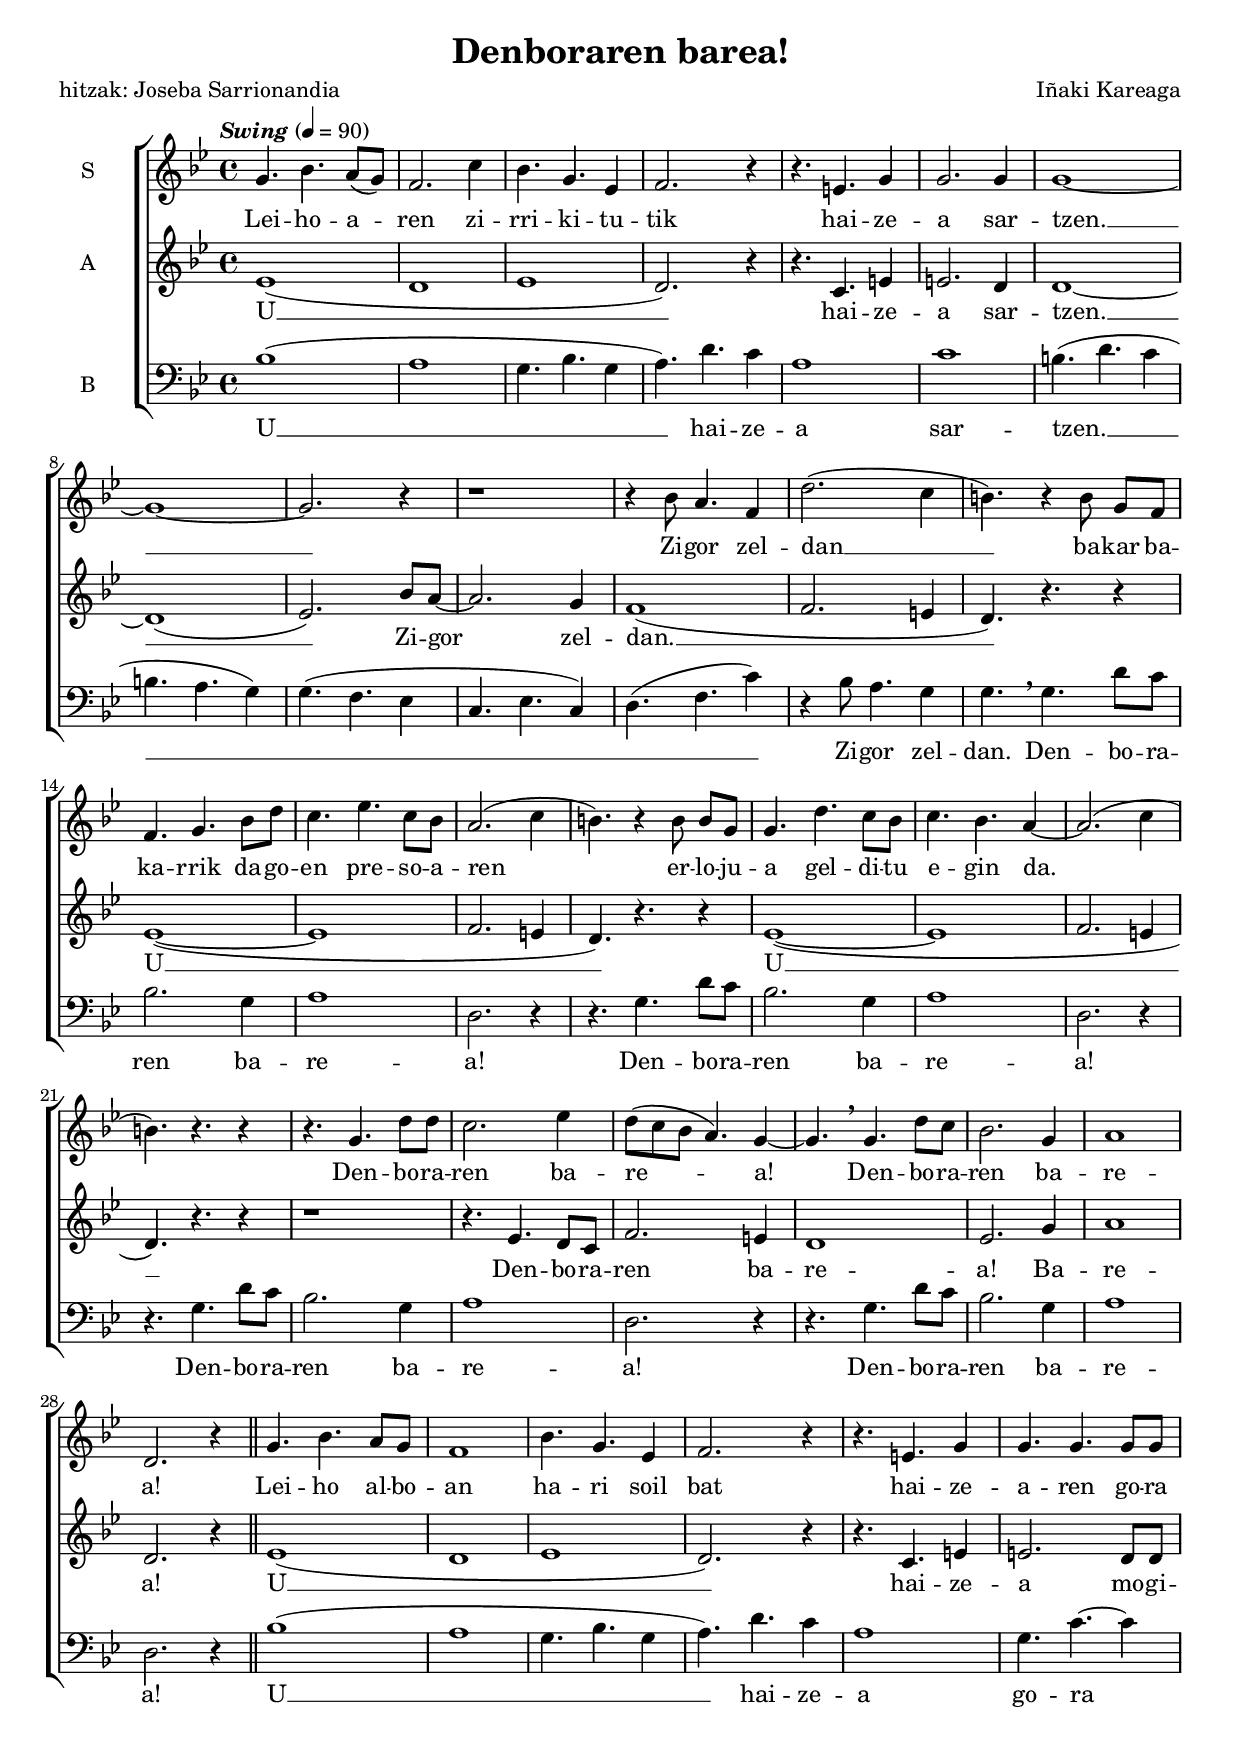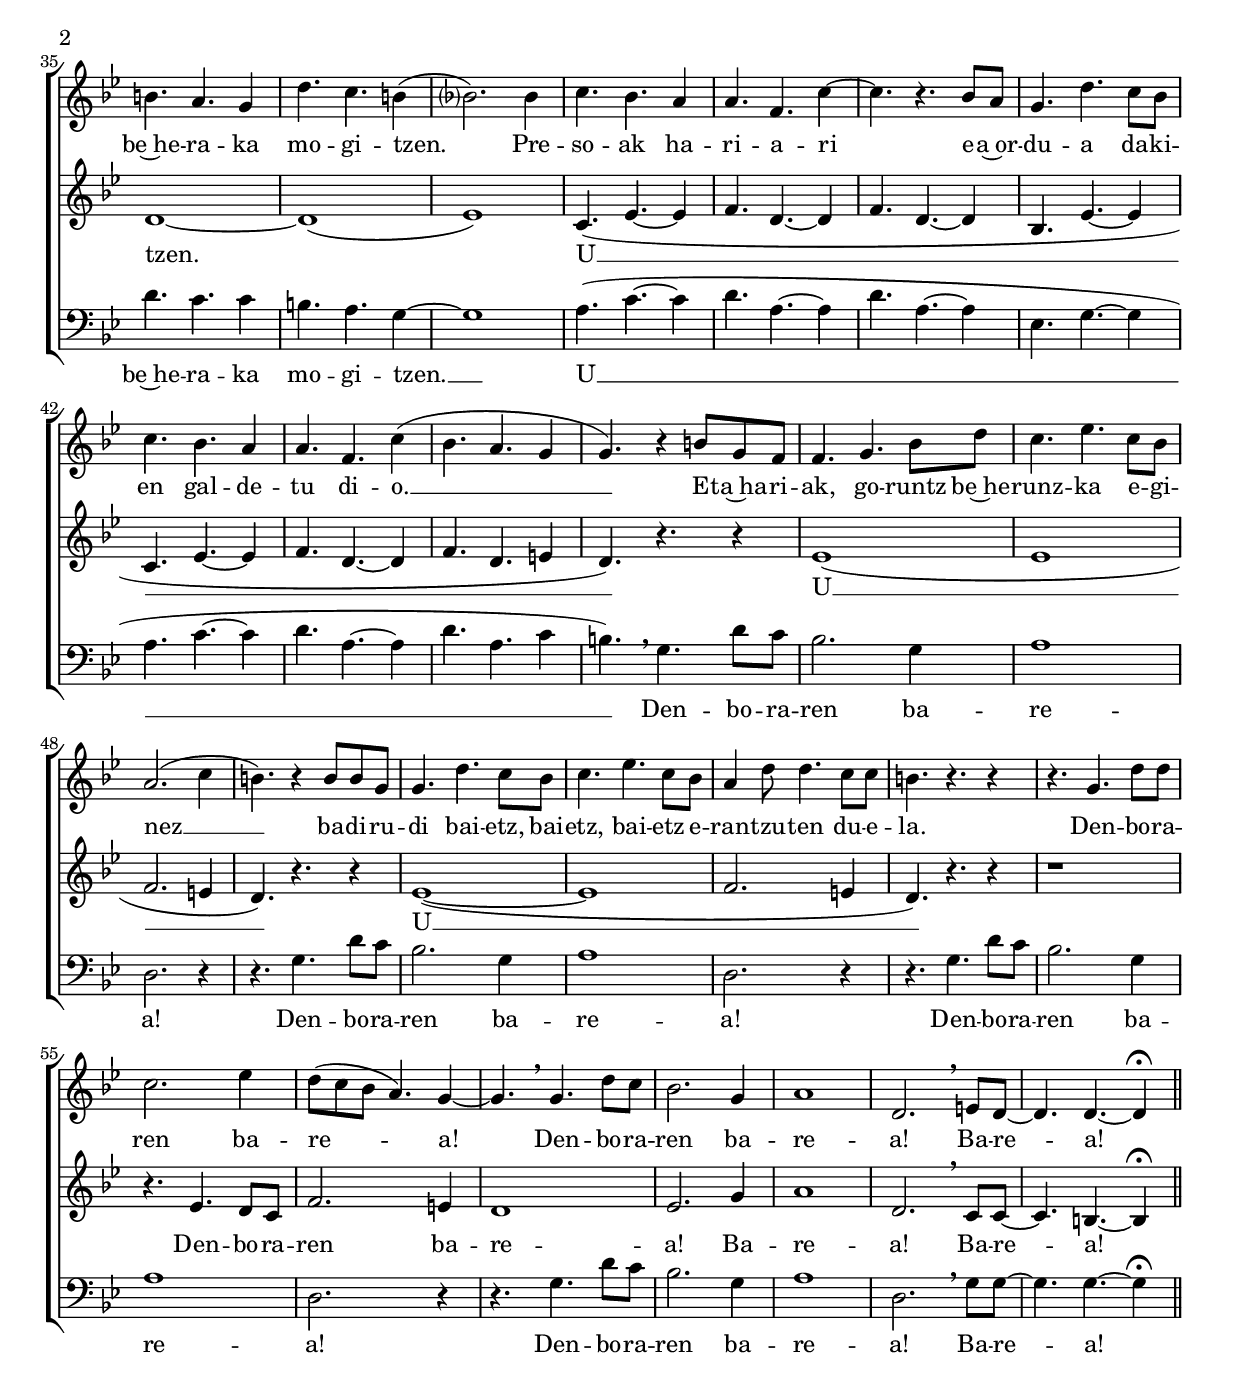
\version "2.14.2"
\paper {
  printallheaders = ##t
}

#(set-default-paper-size "a4")
#(set-global-staff-size 19)


\header {
  title = "Denboraren barea!"
  composer = "Iñaki Kareaga"
  poet= "hitzak: Joseba Sarrionandia"
}

LetraS = \lyricmode {
  Lei -- ho -- a -- ren zi -- rri -- ki -- tu -- tik
  hai -- ze -- a sar -- tzen. __
  Zi -- gor zel -- dan __
  ba -- kar ba -- ka -- rrik da -- go -- en pre -- so -- a -- ren
  er -- lo -- ju -- a gel -- di -- tu e -- gin da.
  Den -- bo -- ra -- ren ba -- re -- a!
  Den -- bo -- ra -- ren ba -- re -- a!
  
  Lei -- ho al -- bo -- an ha -- ri soil bat
  hai -- ze -- a -- ren go -- ra be~he -- ra -- ka mo -- gi -- tzen.
  Pre -- so -- ak ha -- ri -- a -- ri
  e -- a~or -- du -- a da -- ki -- en gal -- de -- tu di -- o. __
  
  E -- ta~ha -- ri -- ak, go -- runtz be~he -- runz -- ka e -- gi -- nez __
  ba -- di -- ru -- di bai -- etz, bai -- etz, 
  bai -- etz e -- ran -- tzu -- ten du -- e -- la.
  Den -- bo -- ra -- ren ba -- re -- a!
  Den -- bo -- ra -- ren ba -- re -- a!
  Ba -- re -- a!
  
}

LetraA = \lyricmode {
 U __
 hai -- ze -- a sar -- tzen. __
 Zi -- gor zel -- dan. __
 U __
 U __
 Den -- bo -- ra -- ren ba -- re -- a!
 Ba -- re -- a!
 
 U __
 
 hai -- ze -- a mo -- gi -- tzen.
 U __
 U __
 U __
 Den -- bo -- ra -- ren ba -- re -- a!
 Ba -- re -- a!
 Ba -- re -- a!
 
}

LetraB = \lyricmode {
  U __
  hai -- ze -- a sar -- tzen. __ _ _
  Zi -- gor zel -- dan.
  Den -- bo -- ra -- ren ba -- re -- a!
  Den -- bo -- ra -- ren ba -- re -- a!
  Den -- bo -- ra -- ren ba -- re -- a!
  Den -- bo -- ra -- ren ba -- re -- a!
  
  U __
  
  hai -- ze -- a go -- ra be~he -- ra  -- ka mo -- gi -- tzen. __
  
  U __
  
  Den -- bo -- ra -- ren ba -- re -- a!
  Den -- bo -- ra -- ren ba -- re -- a!
  Den -- bo -- ra -- ren ba -- re -- a!
  Den -- bo -- ra -- ren ba -- re -- a!
  
  Ba -- re -- a!
  

}


S =
\relative c''
{
  \set Staff.midiInstrument = #"acoustic grand"
  \clef treble
  \key g \minor
  \time 4/4
  \tempo \markup { \italic Swing } 4=90
  \context Voice = "S" {
    g4. bes a8( g) |
    f2. c'4 |
    bes4. g ees4 |
    f2. r4 |
    r4. e4. g4 |
    g2. g4  |
    g1 ~ |
    g1 ~ |
    g2. r4 |
    r1 |
    r4 bes8 a4. f4 |
    d'2.( c4 |
    b4.) r4 \autoBeamOff b8 \autoBeamOn g8 f |
    f4. g4. bes8 d8 |
    c4. ees4. c8 bes8 |
    a2.( c4 |
    b4.) r4 \autoBeamOff b8 \autoBeamOn b8 g |
    g4. d'4. c8 bes8 |
    c4. bes4. a4~ |
    a2.( c4 |
    b4.) r4. r4 |
    r4. g4. d'8 d  |
    c2. ees4 |
    d8( c bes a4.) g4 ~ |
    g4. \breathe g4. d'8 c  |
    bes2. g4 |
    a1 |
    d,2. r4 \bar "||"
    g4. bes a8 g8 |
    f1 |
    bes4. g ees4 |
    f2. r4 |
    r4. e4. g4 |
    g4. g4. g8 g  |
    b4. a4. g4 |
    d'4. c4. b4( |
    bes?2.) bes4 |
    c4. bes4. a4 |
    a4. f4. c'4 ~ |
    c4. r4. bes8 a |
    g4. d'4. c8 bes |
    c4. bes4. a4  |
    a4. f4. c'4( |
    bes4. a4. g4 |
    g4.) r4 b8 g f |
    f4. g4. bes8 d8 |
    c4. ees4. c8 bes8 |
    a2.( c4 |
    b4.) r4 b8 b g |
    g4. d'4. c8 bes |
    c4. ees4. c8 bes8 |
    a4 d8 d4. c8 c |    
    b4. r4. r4 |
    r4. g4. d'8 d |
    c2. ees4 |
    d8( c bes a4.) g4 ~ |
    g4. \breathe g4. d'8 c  |
    bes2. g4 |
    a1 |
    d,2. \breathe e8 d~ |
    d4. d4. ~ d4 \fermata \bar "||"
  }
}

A =
\relative c'
{
  \set Staff.midiInstrument = #"acoustic grand"
  \clef treble
  \key g \minor
  \time 4/4
  
  \context Voice = "A" {
    ees1( |
    d1 |
    ees1 |
    d2.) r4 |
    r4. c4. e4 |
    e2. d4 |
    d1 ~ |
    d1( |
    ees2.) bes'8 a ~ |
    a2. g4 |
    f1( |
    f2. e4 |
    d4.) r4. ~ r4 |
    ees1(  |
    ees1 |
    f2. e4 |
    d4.) r4. ~ r4 |
    ees1(  |
    ees1 |
    f2. e4 |
    d4.) r4. r4  |
    r1 |
    r4. ees4. d8 c |
    f2. e4 |
    d1 |
    ees2. g4 |
    a1 |
    d,2. r4 |
    ees1( |
    d1 |
    ees1 |
    d2.) r4 |
    r4. c4. e4 |
    e2. d8 d |
    d1 ~ |
    d1( |
    ees1) |
    c4.( ees4. ~ ees4 |
    f4. d4. ~ d4 |
    f4. d4. ~ d4 |
    bes4. ees4. ~ ees4 |
    c4. ees4. ~ ees4 |
    f4. d4. ~ d4 |
    f4. d4. e4 |
    d4.) r4. r4 |
    ees1(  |
    ees1 |
    f2. e4 |
    d4.) r4. ~ r4 |
    ees1(  |
    ees1 |
    f2. e4 |
    d4.) r4. r4  |
    r1 |
    r4. ees4. d8 c |
    f2. e4 |
    d1 |
    ees2. g4 |
    a1 |
    d,2. \breathe c8 c ~ |
    c4. b4.~ b4\fermata |    
  }
}

B =
\relative c
{
  \set Staff.midiInstrument = #"acoustic grand"
  \clef bass
  \key g \minor
  \time 4/4
  \context Voice = "B" {
    bes'1( |
    a1 |
    g4. bes4. g4 |
    a4.) d4. c4 |
    a1 |
    c1 |
    b4.( d4. c4 |
    b4. a4. g4) |
    g4.( f4. ees4 |
    c4. ees4. c4) |
    d4.( f4. c'4) |
    r4 bes8 a4. g4 |
    g4. \breathe g4. d'8 c |
    bes2. g4 |
    a1 |
    d,2. r4  |
    r4. g4. d'8 c  |
    bes2. g4 |
    a1 |
    d,2. r4 |
    r4. g4. d'8 c  |
    bes2. g4 |
    a1 |
    d,2. r4 |
    r4. g4. d'8 c  |
    bes2. g4 |
    a1 |
    d,2. r4 |
    bes'1( |
    a1 |
    g4. bes4. g4 |
    a4.) d4. c4 |
    a1 |
    g4. c4. ~ c4 |
    d4. c4. c4 |
    b4. a4. g4~ |
    g1 |
    a4.( c4. ~ c4 |
    d4. a4. ~ a4 |
    d4. a4. ~ a4 |
    ees4. g4. ~ g4 |
    a4. c4. ~ c4 |
    d4. a4. ~ a4 |
    d4. a4. c4 |
    b4.) \breathe g4. d'8 c |
    bes2. g4 |
    a1 |
    d,2. r4  |
    r4. g4. d'8 c  |
    bes2. g4 |
    a1 |
    d,2. r4 |
    r4. g4. d'8 c  |
    bes2. g4 |
    a1 |
    d,2. r4 |
    r4. g4. d'8 c  |
    bes2. g4 |
    a1 |
    d,2. \breathe g8 g ~ |
    g4. g4.~ g4\fermata|
  }
}


\score {
  \new ChoirStaff
  <<
   \new Staff \with {instrumentName = #"S"} \S
    \context Lyrics = "lSI" \lyricmode  {
      \lyricsto "S" \LetraS
    } 
    \new Staff \with {instrumentName = #"A" } \A
    \context Lyrics = "lAI" \lyricmode  {
      \lyricsto "A" \LetraA
    } 
    \new Staff \with {instrumentName = #"B" } \B
    \context Lyrics = "lBI" \lyricmode  {
      \lyricsto "B" \LetraB
    } 
  >>
  \layout {}
  \midi {}
}